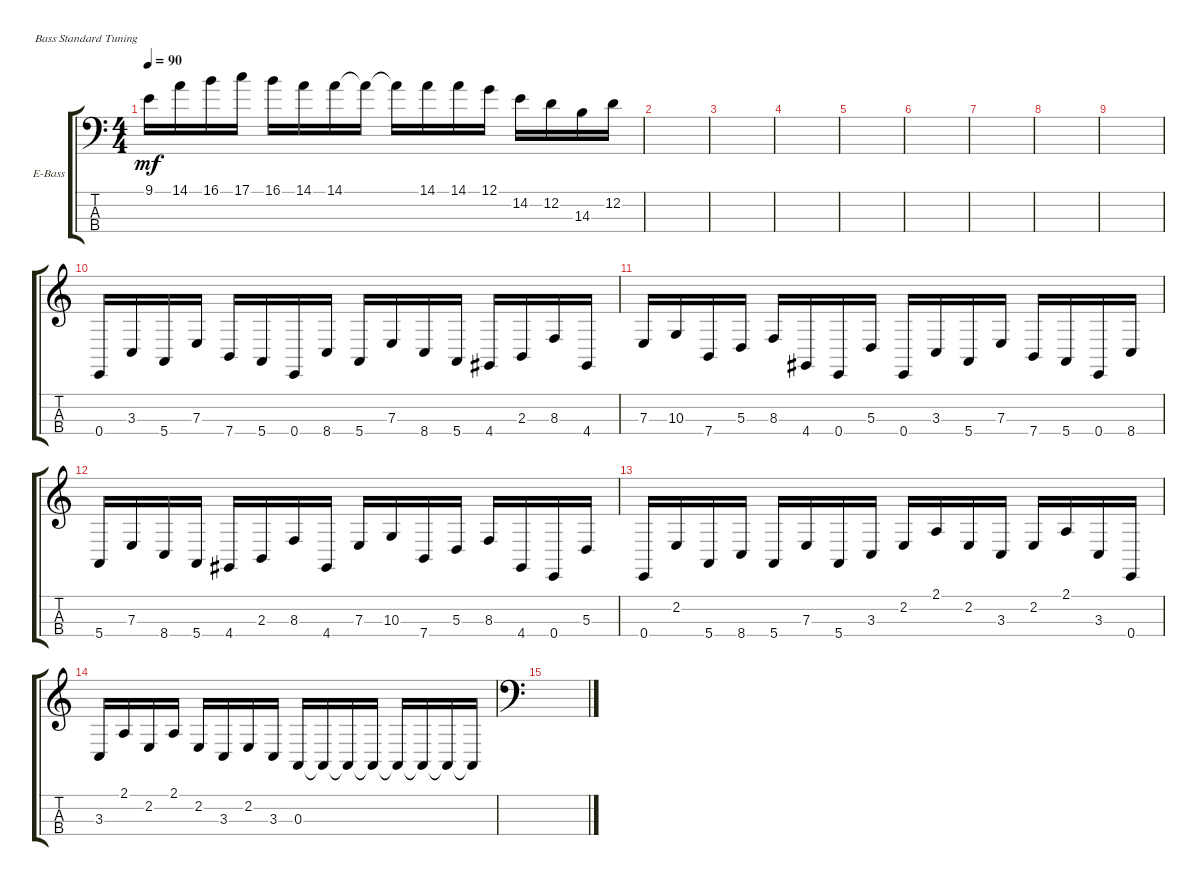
\defaultSystemsLayout 4
\bracketExtendMode groupsimilarinstruments
\firstSystemTrackNameOrientation horizontal
\otherSystemsTrackNameOrientation horizontal
\track ("Electric Bass" "E-Bass") {instrument electricbassfinger}
\staff {score tabs}
\tuning (G2 D2 A1 E1)
\ts (4 4)
\tempo 90
\clef f4
\ks c
9.1.16{dy mf} 14.1.16 16.1.16 17.1.16 16.1.16 14.1.16 14.1.16 14.1{t}.16 14.1{t}.16 14.1.16 14.1.16 12.1.16 14.2.16 12.2.16 14.3.16 12.2.16 |
|
|
|
|
|
|
|
|
\clef g2
0.4.16 3.3.16 5.4.16 7.3.16 7.4.16 5.4.16 0.4.16 8.4.16 5.4.16 7.3.16 8.4.16 5.4.16 4.4.16 2.3.16 8.3.16 4.4.16 |
7.3.16 10.3.16 7.4.16 5.3.16 8.3.16 4.4.16 0.4.16 5.3.16 0.4.16 3.3.16 5.4.16 7.3.16 7.4.16 5.4.16 0.4.16 8.4.16 |
5.4.16 7.3.16 8.4.16 5.4.16 4.4.16 2.3.16 8.3.16 4.4.16 7.3.16 10.3.16 7.4.16 5.3.16 8.3.16 4.4.16 0.4.16 5.3.16 |
0.4.16 2.2.16 5.4.16 8.4.16 5.4.16 7.3.16 5.4.16 3.3.16 2.2.16 2.1.16 2.2.16 3.3.16 2.2.16 2.1.16 3.3.16 0.4.16 |
3.3.16 2.1.16 2.2.16 2.1.16 2.2.16 3.3.16 2.2.16 3.3.16 0.3.16 0.3{t}.16 0.3{t}.16 0.3{t}.16 0.3{t}.16 0.3{t}.16 0.3{t}.16 0.3{t}.16 |
\clef f4
